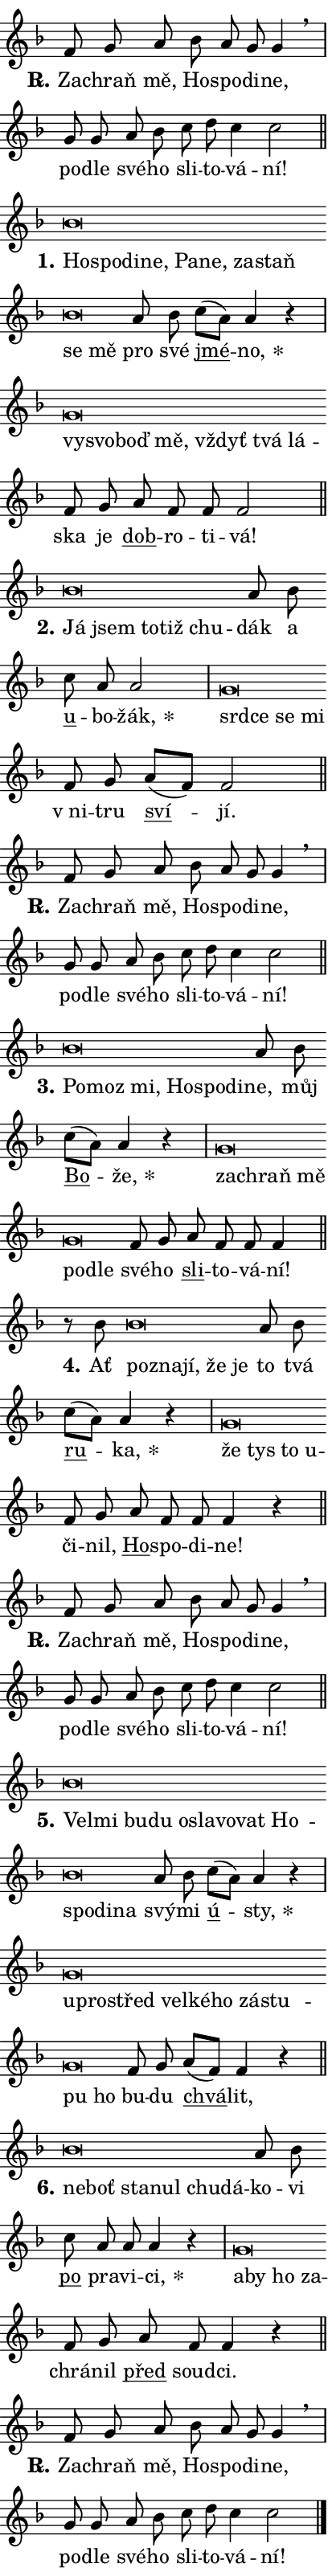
\version "2.24.0"
\header { tagline = "" }
\paper {
  indent = 0\cm
  top-margin = 0\cm
  right-margin = 0.13\cm % to fit lyric hyphens
  bottom-margin = 0\cm
  left-margin = 0\cm
  paper-width = 7\cm
  page-breaking = #ly:one-page-breaking
  system-system-spacing.basic-distance = #11
  score-system-spacing.basic-distance = #11
  ragged-last = ##f
}


%% Author: Thomas Morley
%% https://lists.gnu.org/archive/html/lilypond-user/2020-05/msg00002.html
#(define (line-position grob)
"Returns position of @var[grob} in current system:
   @code{'start}, if at first time-step
   @code{'end}, if at last time-step
   @code{'middle} otherwise
"
  (let* ((col (ly:item-get-column grob))
         (ln (ly:grob-object col 'left-neighbor))
         (rn (ly:grob-object col 'right-neighbor))
         (col-to-check-left (if (ly:grob? ln) ln col))
         (col-to-check-right (if (ly:grob? rn) rn col))
         (break-dir-left
           (and
             (ly:grob-property col-to-check-left 'non-musical #f)
             (ly:item-break-dir col-to-check-left)))
         (break-dir-right
           (and
             (ly:grob-property col-to-check-right 'non-musical #f)
             (ly:item-break-dir col-to-check-right))))
        (cond ((eqv? 1 break-dir-left) 'start)
              ((eqv? -1 break-dir-right) 'end)
              (else 'middle))))

#(define (tranparent-at-line-position vctor)
  (lambda (grob)
  "Relying on @code{line-position} select the relevant enry from @var{vctor}.
Used to determine transparency,"
    (case (line-position grob)
      ((end) (not (vector-ref vctor 0)))
      ((middle) (not (vector-ref vctor 1)))
      ((start) (not (vector-ref vctor 2))))))

noteHeadBreakVisibility =
#(define-music-function (break-visibility)(vector?)
"Makes @code{NoteHead}s transparent relying on @var{break-visibility}"
#{
  \override NoteHead.transparent =
    #(tranparent-at-line-position break-visibility)
#})

#(define delete-ledgers-for-transparent-note-heads
  (lambda (grob)
    "Reads whether a @code{NoteHead} is transparent.
If so this @code{NoteHead} is removed from @code{'note-heads} from
@var{grob}, which is supposed to be @code{LedgerLineSpanner}.
As a result ledgers are not printed for this @code{NoteHead}"
    (let* ((nhds-array (ly:grob-object grob 'note-heads))
           (nhds-list
             (if (ly:grob-array? nhds-array)
                 (ly:grob-array->list nhds-array)
                 '()))
           ;; Relies on the transparent-property being done before
           ;; Staff.LedgerLineSpanner.after-line-breaking is executed.
           ;; This is fragile ...
           (to-keep
             (remove
               (lambda (nhd)
                 (ly:grob-property nhd 'transparent #f))
               nhds-list)))
      ;; TODO find a better method to iterate over grob-arrays, similiar
      ;; to filter/remove etc for lists
      ;; For now rebuilt from scratch
      (set! (ly:grob-object grob 'note-heads)  '())
      (for-each
        (lambda (nhd)
          (ly:pointer-group-interface::add-grob grob 'note-heads nhd))
        to-keep))))

squashNotes = {
  \override NoteHead.X-extent = #'(-0.2 . 0.2)
  \override NoteHead.Y-extent = #'(-0.75 . 0)
  \override NoteHead.stencil =
    #(lambda (grob)
       (let ((pos (ly:grob-property grob 'staff-position)))
         (begin
           (if (< pos -7) (display "ERROR: Lower brevis then expected\n") (display ""))
           (if (<= pos -6) ly:text-interface::print ly:note-head::print))))
}
unSquashNotes = {
  \revert NoteHead.X-extent
  \revert NoteHead.Y-extent
  \revert NoteHead.stencil
}

hideNotes = \noteHeadBreakVisibility #begin-of-line-visible
unHideNotes = \noteHeadBreakVisibility #all-visible

% work-around for resetting accidentals
% https://lilypond.org/doc/v2.23/Documentation/notation/displaying-rhythms#unmetered-music
cadenzaMeasure = {
  \cadenzaOff
  \partial 1024 s1024
  \cadenzaOn
}

#(define-markup-command (accent layout props text) (markup?)
  "Underline accented syllable"
  (interpret-markup layout props
    #{\markup \override #'(offset . 4.3) \underline { #text }#}))

responsum = \markup \concat {
  "R" \hspace #-1.05 \path #0.1 #'((moveto 0 0.07) (lineto 0.9 0.8)) \hspace #0.05 "."
}

spaceSize = #0.6828661417322834 % exact space size for TeX Gyre Schola

\layout {
  \context {
    \Staff
    \remove "Time_signature_engraver"
    \override LedgerLineSpanner.after-line-breaking = #delete-ledgers-for-transparent-note-heads
  }
  \context {
    \Lyrics {
      \override LyricSpace.minimum-distance = \spaceSize
      \override LyricText.font-name = #"TeX Gyre Schola"
      \override LyricText.font-size = 1
      \override StanzaNumber.font-name = #"TeX Gyre Schola Bold"
      \override StanzaNumber.font-size = 1
    }
  }
  \context {
    \Score 
    \override NoteHead.text =
      #(lambda (grob) 
        (let ((pos (ly:grob-property grob 'staff-position)))
          #{\markup {
            \combine
              \halign #-0.55 \raise #(if (= pos -6) 0 0.5) \override #'(thickness . 2) \draw-line #'(3.2 . 0)
              \musicglyph "noteheads.sM1"
          }#}))
  }
}

% magnetic-lyrics.ily
%
%   written by
%     Jean Abou Samra <jean@abou-samra.fr>
%     Werner Lemberg <wl@gnu.org>
%
%   adapted by
%     Jiri Hon <jiri.hon@gmail.com>
%
% Version 2022-Apr-15

% https://www.mail-archive.com/lilypond-user@gnu.org/msg149350.html

#(define (Left_hyphen_pointer_engraver context)
   "Collect syllable-hyphen-syllable occurrences in lyrics and store
them in properties.  This engraver only looks to the left.  For
example, if the lyrics input is @code{foo -- bar}, it does the
following.

@itemize @bullet
@item
Set the @code{text} property of the @code{LyricHyphen} grob between
@q{foo} and @q{bar} to @code{foo}.

@item
Set the @code{left-hyphen} property of the @code{LyricText} grob with
text @q{foo} to the @code{LyricHyphen} grob between @q{foo} and
@q{bar}.
@end itemize

Use this auxiliary engraver in combination with the
@code{lyric-@/text::@/apply-@/magnetic-@/offset!} hook."
   (let ((hyphen #f)
         (text #f))
     (make-engraver
      (acknowledgers
       ((lyric-syllable-interface engraver grob source-engraver)
        (set! text grob)))
      (end-acknowledgers
       ((lyric-hyphen-interface engraver grob source-engraver)
        ;(when (not (grob::has-interface grob 'lyric-space-interface))
          (set! hyphen grob)));)
      ((stop-translation-timestep engraver)
       (when (and text hyphen)
         (ly:grob-set-object! text 'left-hyphen hyphen))
       (set! text #f)
       (set! hyphen #f)))))

#(define (lyric-text::apply-magnetic-offset! grob)
   "If the space between two syllables is less than the value in
property @code{LyricText@/.details@/.squash-threshold}, move the right
syllable to the left so that it gets concatenated with the left
syllable.

Use this function as a hook for
@code{LyricText@/.after-@/line-@/breaking} if the
@code{Left_@/hyphen_@/pointer_@/engraver} is active."
   (let ((hyphen (ly:grob-object grob 'left-hyphen #f)))
     (when hyphen
       (let ((left-text (ly:spanner-bound hyphen LEFT)))
         (when (grob::has-interface left-text 'lyric-syllable-interface)
           (let* ((common (ly:grob-common-refpoint grob left-text X))
                  (this-x-ext (ly:grob-extent grob common X))
                  (left-x-ext
                   (begin
                     ;; Trigger magnetism for left-text.
                     (ly:grob-property left-text 'after-line-breaking)
                     (ly:grob-extent left-text common X)))
                  ;; `delta` is the gap width between two syllables.
                  (delta (- (interval-start this-x-ext)
                            (interval-end left-x-ext)))
                  (details (ly:grob-property grob 'details))
                  (threshold (assoc-get 'squash-threshold details 0.2)))
             (when (< delta threshold)
               (let* (;; We have to manipulate the input text so that
                      ;; ligatures crossing syllable boundaries are not
                      ;; disabled.  For languages based on the Latin
                      ;; script this is essentially a beautification.
                      ;; However, for non-Western scripts it can be a
                      ;; necessity.
                      (lt (ly:grob-property left-text 'text))
                      (rt (ly:grob-property grob 'text))
                      (is-space (grob::has-interface hyphen 'lyric-space-interface))
                      (space (if is-space " " ""))
                      (extra-delta (if is-space spaceSize 0))
                      ;; Append new syllable.
                      (ltrt-space (if (and (string? lt) (string? rt))
                                (string-append lt space rt)
                                (make-concat-markup (list lt space rt))))
                      ;; Right-align `ltrt` to the right side.
                      (ltrt-space-markup (grob-interpret-markup
                               grob
                               (make-translate-markup
                                (cons (interval-length this-x-ext) 0)
                                (make-right-align-markup ltrt-space)))))
                 (begin
                   ;; Don't print `left-text`.
                   (ly:grob-set-property! left-text 'stencil #f)
                   ;; Set text and stencil (which holds all collected
                   ;; syllables so far) and shift it to the left.
                   (ly:grob-set-property! grob 'text ltrt-space)
                   (ly:grob-set-property! grob 'stencil ltrt-space-markup)
                   (ly:grob-translate-axis! grob (- (- delta extra-delta)) X))))))))))


#(define (lyric-hyphen::displace-bounds-first grob)
   ;; Make very sure this callback isn't triggered too early.
   (let ((left (ly:spanner-bound grob LEFT))
         (right (ly:spanner-bound grob RIGHT)))
     (ly:grob-property left 'after-line-breaking)
     (ly:grob-property right 'after-line-breaking)
     (ly:lyric-hyphen::print grob)))

squashThreshold = #0.4

\layout {
  \context {
    \Lyrics
    \consists #Left_hyphen_pointer_engraver
    \override LyricText.after-line-breaking =
      #lyric-text::apply-magnetic-offset!
    \override LyricHyphen.stencil = #lyric-hyphen::displace-bounds-first
    \override LyricText.details.squash-threshold = \squashThreshold
    \override LyricHyphen.minimum-distance = 0
    \override LyricHyphen.minimum-length = \squashThreshold
  }
}

squashText = \override LyricText.details.squash-threshold = 9999
unSquashText = \override LyricText.details.squash-threshold = \squashThreshold

leftText = \override LyricText.self-alignment-X = #LEFT
unLeftText = \revert LyricText.self-alignment-X

starOffset = #(lambda (grob) 
                (let ((x_offset (ly:self-alignment-interface::aligned-on-x-parent grob)))
                  (if (= x_offset 0) 0 (+ x_offset 1.2))))

star = #(define-music-function (syllable)(string?)
"Append star separator at the end of a syllable"
#{
  \once \override LyricText.X-offset = #starOffset
  \lyricmode { \markup {
    #syllable
    \override #'((font-name . "TeX Gyre Schola Bold")) \hspace #0.2 \lower #0.65 \larger "*"
  } }
#})

starAccent = #(define-music-function (syllable)(string?)
"Append star separator at the end of a syllable and make accent"
#{
  \once \override LyricText.X-offset = #starOffset
  \lyricmode { \markup {
    \accent #syllable
    \override #'((font-name . "TeX Gyre Schola Bold")) \hspace #0.2 \lower #0.65 \larger "*"
  } }
#})

breath = #(define-music-function (syllable)(string?)
"Append breathing indicator at the end of a syllable"
#{
  \lyricmode { \markup { #syllable "+" } }
#})

optionalBreath = #(define-music-function (syllable)(string?)
"Append optional breathing indicator at the end of a syllable"
#{
  \lyricmode { \markup { #syllable "(+)" } }
#})


\score {
    <<
        \new Voice = "melody" { \cadenzaOn \key f \major \relative { f'8 g a bes a g g4 \breathe \cadenzaMeasure \bar "|" g8 g \bar "" a bes \bar "" c d c4 c2 \cadenzaMeasure \bar "||" \break } }
        \new Lyrics \lyricsto "melody" { \lyricmode { \set stanza = \responsum
Za -- chraň mě, Ho -- spo -- di -- ne, po -- dle své -- ho sli -- to -- vá -- ní! } }
    >>
    \layout {}
}

\score {
    <<
        \new Voice = "melody" { \cadenzaOn \key f \major \relative { \squashNotes bes'\breve*1/16 \hideNotes \breve*1/16 \bar "" \breve*1/16 \bar "" \breve*1/16 \bar "" \breve*1/16 \bar "" \breve*1/16 \bar "" \breve*1/16 \bar "" \breve*1/16 \bar "" \breve*1/16 \breve*1/16 \bar "" \unHideNotes \unSquashNotes a8 bes \bar "" c[( a)] a4 r \cadenzaMeasure \bar "|" \squashNotes g\breve*1/16 \hideNotes \breve*1/16 \bar "" \breve*1/16 \bar "" \breve*1/16 \bar "" \breve*1/16 \bar "" \breve*1/16 \breve*1/16 \bar "" \unHideNotes \unSquashNotes f8 g \bar "" a f f f2 \cadenzaMeasure \bar "||" \break } }
        \new Lyrics \lyricsto "melody" { \lyricmode { \set stanza = "1."
\leftText Ho -- \squashText spo -- di -- ne, Pa -- ne, za -- staň se mě \unLeftText \unSquashText pro své \markup \accent jmé -- \star no, \leftText vy -- \squashText svo -- boď mě, vždyť tvá lá -- \unLeftText \unSquashText ska je \markup \accent dob -- ro -- ti -- vá! } }
    >>
    \layout {}
}

\score {
    <<
        \new Voice = "melody" { \cadenzaOn \key f \major \relative { \squashNotes bes'\breve*1/16 \hideNotes \breve*1/16 \bar "" \breve*1/16 \bar "" \breve*1/16 \breve*1/16 \bar "" \unHideNotes \unSquashNotes a8 bes \bar "" c a a2 \cadenzaMeasure \bar "|" \squashNotes g\breve*1/16 \hideNotes \breve*1/16 \bar "" \breve*1/16 \breve*1/16 \bar "" \unHideNotes \unSquashNotes f8 g \bar "" a[( f)] f2 \cadenzaMeasure \bar "||" \break } }
        \new Lyrics \lyricsto "melody" { \lyricmode { \set stanza = "2."
\leftText Já \squashText jsem to -- tiž chu -- \unLeftText \unSquashText dák a \markup \accent u -- bo -- \star žák, \leftText srd -- \squashText ce se mi \unLeftText \unSquashText "v ni" -- tru \markup \accent sví -- jí. } }
    >>
    \layout {}
}

\score {
    <<
        \new Voice = "melody" { \cadenzaOn \key f \major \relative { f'8 g a bes a g g4 \breathe \cadenzaMeasure \bar "|" g8 g \bar "" a bes \bar "" c d c4 c2 \cadenzaMeasure \bar "||" \break } }
        \new Lyrics \lyricsto "melody" { \lyricmode { \set stanza = \responsum
Za -- chraň mě, Ho -- spo -- di -- ne, po -- dle své -- ho sli -- to -- vá -- ní! } }
    >>
    \layout {}
}

\score {
    <<
        \new Voice = "melody" { \cadenzaOn \key f \major \relative { \squashNotes bes'\breve*1/16 \hideNotes \breve*1/16 \bar "" \breve*1/16 \bar "" \breve*1/16 \bar "" \breve*1/16 \breve*1/16 \bar "" \unHideNotes \unSquashNotes a8 bes \bar "" c[( a)] a4 r \cadenzaMeasure \bar "|" \squashNotes g\breve*1/16 \hideNotes \breve*1/16 \bar "" \breve*1/16 \bar "" \breve*1/16 \breve*1/16 \bar "" \unHideNotes \unSquashNotes f8 g \bar "" a f f f4 \cadenzaMeasure \bar "||" \break } }
        \new Lyrics \lyricsto "melody" { \lyricmode { \set stanza = "3."
\leftText Po -- \squashText moz mi, Ho -- spo -- di -- \unLeftText \unSquashText ne, můj \markup \accent Bo -- \star že, \leftText za -- \squashText chraň mě po -- dle \unLeftText \unSquashText své -- ho \markup \accent sli -- to -- vá -- ní! } }
    >>
    \layout {}
}

\score {
    <<
        \new Voice = "melody" { \cadenzaOn \key f \major \relative { r8 bes'8 \squashNotes bes\breve*1/16 \hideNotes \breve*1/16 \bar "" \breve*1/16 \bar "" \breve*1/16 \breve*1/16 \bar "" \unHideNotes \unSquashNotes a8 bes \bar "" c[( a)] a4 r \cadenzaMeasure \bar "|" \squashNotes g\breve*1/16 \hideNotes \breve*1/16 \bar "" \breve*1/16 \breve*1/16 \bar "" \unHideNotes \unSquashNotes f8 g \bar "" a f f f4 r \cadenzaMeasure \bar "||" \break } }
        \new Lyrics \lyricsto "melody" { \lyricmode { \set stanza = "4."
Ať \leftText po -- \squashText zna -- jí, že je \unLeftText \unSquashText to tvá \markup \accent ru -- \star ka, \leftText že \squashText tys to u -- \unLeftText \unSquashText či -- nil, \markup \accent Ho -- spo -- di -- ne! } }
    >>
    \layout {}
}

\score {
    <<
        \new Voice = "melody" { \cadenzaOn \key f \major \relative { f'8 g a bes a g g4 \breathe \cadenzaMeasure \bar "|" g8 g \bar "" a bes \bar "" c d c4 c2 \cadenzaMeasure \bar "||" \break } }
        \new Lyrics \lyricsto "melody" { \lyricmode { \set stanza = \responsum
Za -- chraň mě, Ho -- spo -- di -- ne, po -- dle své -- ho sli -- to -- vá -- ní! } }
    >>
    \layout {}
}

\score {
    <<
        \new Voice = "melody" { \cadenzaOn \key f \major \relative { \squashNotes bes'\breve*1/16 \hideNotes \breve*1/16 \bar "" \breve*1/16 \bar "" \breve*1/16 \bar "" \breve*1/16 \bar "" \breve*1/16 \bar "" \breve*1/16 \bar "" \breve*1/16 \bar "" \breve*1/16 \bar "" \breve*1/16 \bar "" \breve*1/16 \breve*1/16 \bar "" \unHideNotes \unSquashNotes a8 bes \bar "" c[( a)] a4 r \cadenzaMeasure \bar "|" \squashNotes g\breve*1/16 \hideNotes \breve*1/16 \bar "" \breve*1/16 \bar "" \breve*1/16 \bar "" \breve*1/16 \bar "" \breve*1/16 \bar "" \breve*1/16 \bar "" \breve*1/16 \bar "" \breve*1/16 \breve*1/16 \bar "" \unHideNotes \unSquashNotes f8 g \bar "" a[( f)] f4 r \cadenzaMeasure \bar "||" \break } }
        \new Lyrics \lyricsto "melody" { \lyricmode { \set stanza = "5."
\leftText Vel -- \squashText mi bu -- du o -- sla -- vo -- vat Ho -- spo -- di -- na \unLeftText \unSquashText svý -- mi \markup \accent ú -- \star sty, \leftText u -- \squashText pro -- střed vel -- ké -- ho zá -- stu -- pu ho \unLeftText \unSquashText bu -- du \markup \accent chvá -- lit, } }
    >>
    \layout {}
}

\score {
    <<
        \new Voice = "melody" { \cadenzaOn \key f \major \relative { \squashNotes bes'\breve*1/16 \hideNotes \breve*1/16 \bar "" \breve*1/16 \bar "" \breve*1/16 \bar "" \breve*1/16 \breve*1/16 \bar "" \unHideNotes \unSquashNotes a8 bes \bar "" c a a a4 r \cadenzaMeasure \bar "|" \squashNotes g\breve*1/16 \hideNotes \breve*1/16 \bar "" \breve*1/16 \breve*1/16 \bar "" \unHideNotes \unSquashNotes f8 g \bar "" a f f4 r \cadenzaMeasure \bar "||" \break } }
        \new Lyrics \lyricsto "melody" { \lyricmode { \set stanza = "6."
\leftText ne -- \squashText boť sta -- nul chu -- dá -- \unLeftText \unSquashText ko -- vi \markup \accent po pra -- vi -- \star ci, \leftText a -- \squashText by ho za -- \unLeftText \unSquashText chrá -- nil \markup \accent před soud -- ci. } }
    >>
    \layout {}
}

\score {
    <<
        \new Voice = "melody" { \cadenzaOn \key f \major \relative { f'8 g a bes a g g4 \breathe \cadenzaMeasure \bar "|" g8 g \bar "" a bes \bar "" c d c4 c2 \cadenzaMeasure \bar "||" \break } \bar "|." }
        \new Lyrics \lyricsto "melody" { \lyricmode { \set stanza = \responsum
Za -- chraň mě, Ho -- spo -- di -- ne, po -- dle své -- ho sli -- to -- vá -- ní! } }
    >>
    \layout {}
}
